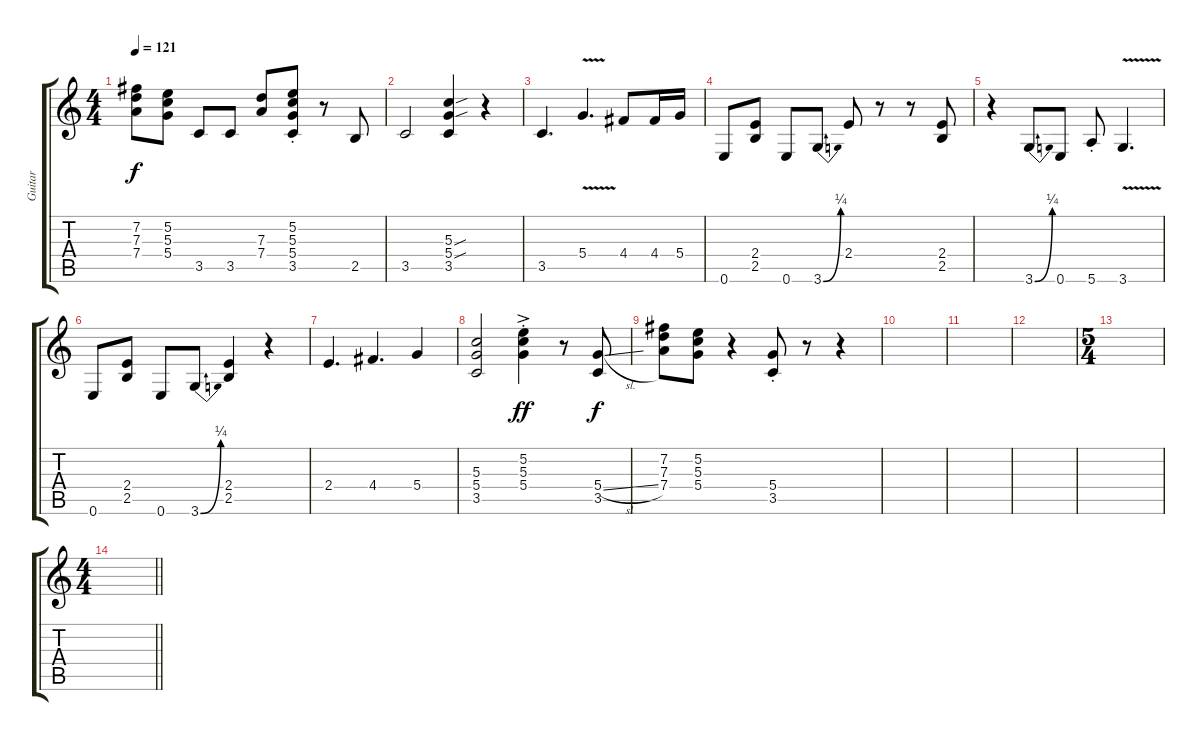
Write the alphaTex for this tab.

\track ("Guitar" "Guitar") {instrument overdrivenguitar}
\staff {score tabs}
\tuning (E4 B3 G3 D3 A2 E2) {hide}
\ts (4 4)
\tempo 121
\clef g2
\ks c
(7.2 7.3 7.4).8{dy f} (5.2 5.3 5.4).8 3.5.8 3.5.8 (7.3 7.4).8 (5.2{st} 5.3{st} 5.4{st} 3.5{st}).8 r.8 2.5.8 |
3.5.2 (5.3{sou} 5.4{sou} 3.5).4 r.4 |
3.5.4{d} 5.4{v}.4{d} 4.4.8 4.4.16 5.4.16 |
0.6.8 (2.4 2.5).8 0.6.8 3.6{be (bend 0 0 60 1)}.8 2.4.8 r.8 r.8 (2.4 2.5).8 |
r.4 3.6{be (bend 0 0 60 1)}.8 0.6.8 5.6{st}.8 3.6{v}.4{d} |
0.6.8 (2.4 2.5).8 0.6.8 3.6{be (bend 0 0 60 1)}.8 (2.4 2.5).4 r.4 |
2.4.4{d} 4.4.4{d} 5.4.4 |
(5.3 5.4 3.5).2 (5.2{ac st} 5.3{ac st} 5.4{ac st}).4{dy ff} r.8 (5.4{sl} 3.5).8{dy f} |
(7.2 7.3 7.4).8 (5.2 5.3 5.4).8 r.4 (5.4{st} 3.5).8 r.8 r.4 |
|
|
|
\ts (5 4)
|
\ts (4 4)
\barLineRight lightlight
